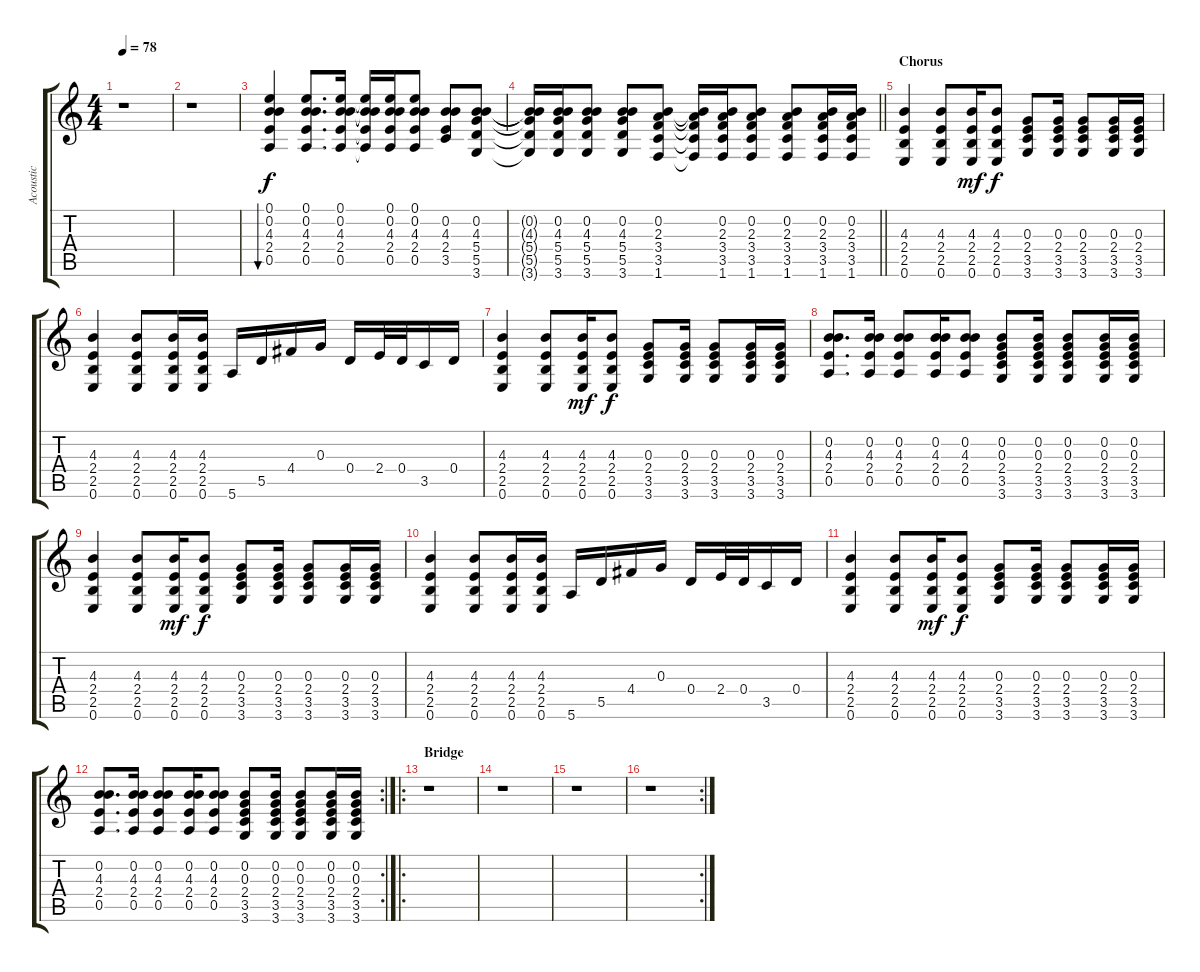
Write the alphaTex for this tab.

\track ("Acoustic" "Acoustic") {instrument acousticguitarsteel}
\staff {score tabs}
\tuning (E4 B3 G3 D3 A2 E2) {hide}
\ts (4 4)
\tempo 78
\clef g2
\ks c
r.1{dy f} |
r.1 |
(0.1 0.2 4.3 2.4 0.5).4{bu 60} (0.1 0.2 4.3 2.4 0.5).8{d} (0.1 0.2 4.3 2.4 0.5).16 (0.1{t} 0.2{t} 4.3{t} 2.4{t} 0.5{t}).16 (0.1 0.2 4.3 2.4 0.5).16 (0.1 0.2 4.3 2.4 0.5).8 (0.2 4.3 2.4 3.5).8 (0.2 4.3 5.4 5.5 3.6).8 |
\barLineRight lightlight
(0.2{t} 4.3{t} 5.4{t} 5.5{t} 3.6{t}).16 (0.2 4.3 5.4 5.5 3.6).16 (0.2 4.3 5.4 5.5 3.6).8 (0.2 4.3 5.4 5.5 3.6).8 (0.2 2.3 3.4 3.5 1.6).8 (0.2{t} 2.3{t} 3.4{t} 3.5{t} 1.6{t}).16 (0.2 2.3 3.4 3.5 1.6).16 (0.2 2.3 3.4 3.5 1.6).8 (0.2 2.3 3.4 3.5 1.6).8 (0.2 2.3 3.4 3.5 1.6).16 (0.2 2.3 3.4 3.5 1.6).16 |
\section ("" "Chorus")
(4.3 2.4 2.5 0.6).4 (4.3 2.4 2.5 0.6).8 (4.3 2.4 2.5 0.6).16{dy mf} (4.3 2.4 2.5 0.6).8{dy f} (0.3 2.4 3.5 3.6).8 (0.3 2.4 3.5 3.6).16 (0.3 2.4 3.5 3.6).8 (0.3 2.4 3.5 3.6).16 (0.3 2.4 3.5 3.6).16 |
(4.3 2.4 2.5 0.6).4 (4.3 2.4 2.5 0.6).8 (4.3 2.4 2.5 0.6).16 (4.3 2.4 2.5 0.6).16 5.6.16 5.5.16 4.4.16 0.3.16 0.4.16 2.4.32 0.4.32 3.5.16 0.4.16 |
(4.3 2.4 2.5 0.6).4 (4.3 2.4 2.5 0.6).8 (4.3 2.4 2.5 0.6).16{dy mf} (4.3 2.4 2.5 0.6).8{dy f} (0.3 2.4 3.5 3.6).8 (0.3 2.4 3.5 3.6).16 (0.3 2.4 3.5 3.6).8 (0.3 2.4 3.5 3.6).16 (0.3 2.4 3.5 3.6).16 |
(0.2 4.3 2.4 0.5).8{d} (0.2 4.3 2.4 0.5).16 (0.2 4.3 2.4 0.5).8 (0.2 4.3 2.4 0.5).16 (0.2 4.3 2.4 0.5).8 (0.2 0.3 2.4 3.5 3.6).8 (0.2 0.3 2.4 3.5 3.6).16 (0.2 0.3 2.4 3.5 3.6).8 (0.2 0.3 2.4 3.5 3.6).16 (0.2 0.3 2.4 3.5 3.6).16 |
(4.3 2.4 2.5 0.6).4 (4.3 2.4 2.5 0.6).8 (4.3 2.4 2.5 0.6).16{dy mf} (4.3 2.4 2.5 0.6).8{dy f} (0.3 2.4 3.5 3.6).8 (0.3 2.4 3.5 3.6).16 (0.3 2.4 3.5 3.6).8 (0.3 2.4 3.5 3.6).16 (0.3 2.4 3.5 3.6).16 |
(4.3 2.4 2.5 0.6).4 (4.3 2.4 2.5 0.6).8 (4.3 2.4 2.5 0.6).16 (4.3 2.4 2.5 0.6).16 5.6.16 5.5.16 4.4.16 0.3.16 0.4.16 2.4.32 0.4.32 3.5.16 0.4.16 |
(4.3 2.4 2.5 0.6).4 (4.3 2.4 2.5 0.6).8 (4.3 2.4 2.5 0.6).16{dy mf} (4.3 2.4 2.5 0.6).8{dy f} (0.3 2.4 3.5 3.6).8 (0.3 2.4 3.5 3.6).16 (0.3 2.4 3.5 3.6).8 (0.3 2.4 3.5 3.6).16 (0.3 2.4 3.5 3.6).16 |
\rc 2
(0.2 4.3 2.4 0.5).8{d} (0.2 4.3 2.4 0.5).16 (0.2 4.3 2.4 0.5).8 (0.2 4.3 2.4 0.5).16 (0.2 4.3 2.4 0.5).8 (0.2 0.3 2.4 3.5 3.6).8 (0.2 0.3 2.4 3.5 3.6).16 (0.2 0.3 2.4 3.5 3.6).8 (0.2 0.3 2.4 3.5 3.6).16 (0.2 0.3 2.4 3.5 3.6).16 |
\ro
\section ("" "Bridge")
r.1 |
r.1 |
r.1 |
\rc 2
r.1
